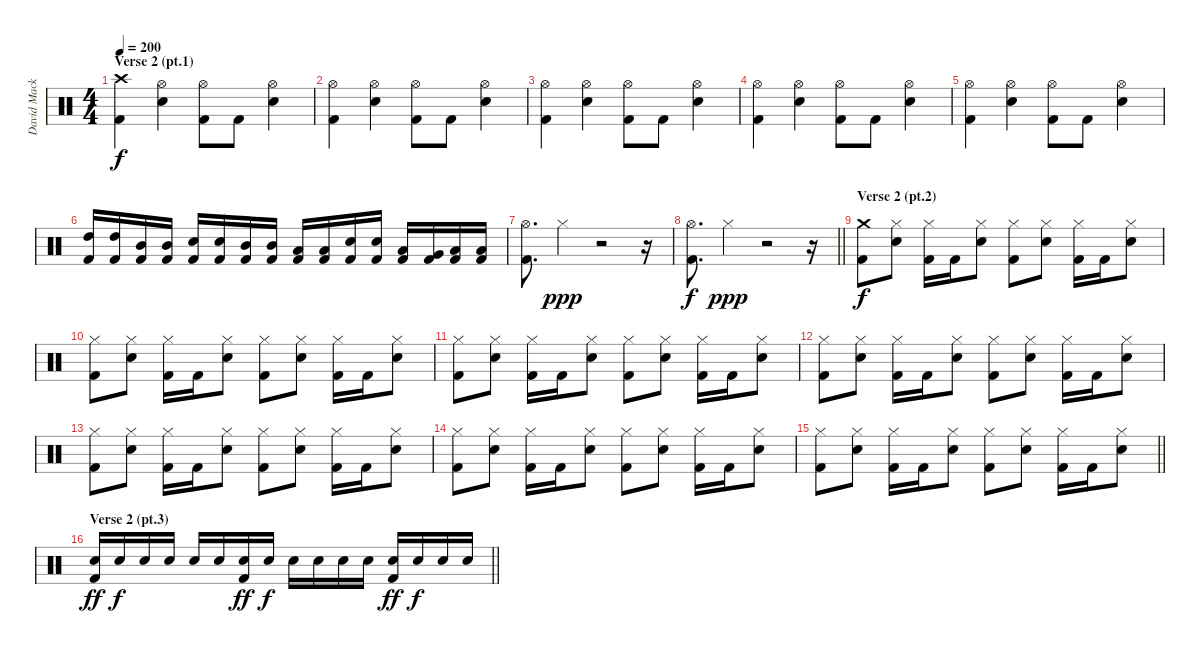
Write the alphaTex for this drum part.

\track ("David Mackintosh (Drums)" "David Mack") {instrument percussion}
\staff {score}
\articulation defaults
\ts (4 4)
\section ("" "Verse 2 (pt.1)")
\tempo 200
\clef neutral
\ks aminor
("Kick (hit) 2" "Crash high (hit)").4{dy f} ("Snare (hit) 2" "Hi-Hat (open)").4 ("Kick (hit) 2" "Hi-Hat (open)").8 "Kick (hit) 2".8 ("Snare (hit) 2" "Hi-Hat (open)").4 |
("Kick (hit) 2" "Hi-Hat (open)").4 ("Snare (hit) 2" "Hi-Hat (open)").4 ("Kick (hit) 2" "Hi-Hat (open)").8 "Kick (hit) 2".8 ("Snare (hit) 2" "Hi-Hat (open)").4 |
("Kick (hit) 2" "Hi-Hat (open)").4 ("Snare (hit) 2" "Hi-Hat (open)").4 ("Kick (hit) 2" "Hi-Hat (open)").8 "Kick (hit) 2".8 ("Snare (hit) 2" "Hi-Hat (open)").4 |
("Kick (hit) 2" "Hi-Hat (open)").4 ("Snare (hit) 2" "Hi-Hat (open)").4 ("Kick (hit) 2" "Hi-Hat (open)").8 "Kick (hit) 2".8 ("Snare (hit) 2" "Hi-Hat (open)").4 |
("Kick (hit) 2" "Hi-Hat (open)").4 ("Snare (hit) 2" "Hi-Hat (open)").4 ("Kick (hit) 2" "Hi-Hat (open)").8 "Kick (hit) 2".8 ("Snare (hit) 2" "Hi-Hat (open)").4 |
("Kick (hit) 2" "High Tom (hit)").16 ("Kick (hit) 2" "High Tom (hit)").16 ("Kick (hit) 2" "Mid Tom (hit)").16 ("Kick (hit) 2" "Mid Tom (hit)").16 ("Kick (hit) 2" "Snare (hit) 2").16 ("Kick (hit) 2" "Snare (hit) 2").16 ("Kick (hit) 2" "Mid Tom (hit)").16 ("Kick (hit) 2" "Mid Tom (hit)").16 ("Kick (hit) 2" "Low Tom (hit)").16 ("Kick (hit) 2" "Low Tom (hit)").16 ("Kick (hit) 2" "Snare (hit) 2").16 ("Kick (hit) 2" "Snare (hit) 2").16 ("Kick (hit) 2" "Low Tom (hit)").16 ("Kick (hit) 2" "Very Low Tom (hit)").16 ("Kick (hit) 2" "Low Floor Tom (hit)").16 ("Kick (hit) 2" "Low Floor Tom (hit)").16 |
("Kick (hit) 2" "Hi-Hat (open)").8{d} "Hi-Hat (closed)".4{dy ppp} r.2 r.16 |
\barLineRight lightlight
("Kick (hit) 2" "Hi-Hat (open)").8{d dy f} "Hi-Hat (closed)".4{dy ppp} r.2 r.16 |
\section ("" "Verse 2 (pt.2)")
("Kick (hit) 2" "Crash medium (hit)").8{dy f} ("Snare (hit) 2" "Hi-Hat (closed)").8 ("Kick (hit) 2" "Hi-Hat (closed)").16 "Kick (hit) 2".16 ("Snare (hit) 2" "Hi-Hat (closed)").8 ("Kick (hit) 2" "Hi-Hat (closed)").8 ("Snare (hit) 2" "Hi-Hat (closed)").8 ("Kick (hit) 2" "Hi-Hat (closed)").16 "Kick (hit) 2".16 ("Snare (hit) 2" "Hi-Hat (closed)").8 |
("Kick (hit) 2" "Hi-Hat (closed)").8 ("Snare (hit) 2" "Hi-Hat (closed)").8 ("Kick (hit) 2" "Hi-Hat (closed)").16 "Kick (hit) 2".16 ("Snare (hit) 2" "Hi-Hat (closed)").8 ("Kick (hit) 2" "Hi-Hat (closed)").8 ("Snare (hit) 2" "Hi-Hat (closed)").8 ("Kick (hit) 2" "Hi-Hat (closed)").16 "Kick (hit) 2".16 ("Snare (hit) 2" "Hi-Hat (closed)").8 |
("Kick (hit) 2" "Hi-Hat (closed)").8 ("Snare (hit) 2" "Hi-Hat (closed)").8 ("Kick (hit) 2" "Hi-Hat (closed)").16 "Kick (hit) 2".16 ("Snare (hit) 2" "Hi-Hat (closed)").8 ("Kick (hit) 2" "Hi-Hat (closed)").8 ("Snare (hit) 2" "Hi-Hat (closed)").8 ("Kick (hit) 2" "Hi-Hat (closed)").16 "Kick (hit) 2".16 ("Snare (hit) 2" "Hi-Hat (closed)").8 |
("Kick (hit) 2" "Hi-Hat (closed)").8 ("Snare (hit) 2" "Hi-Hat (closed)").8 ("Kick (hit) 2" "Hi-Hat (closed)").16 "Kick (hit) 2".16 ("Snare (hit) 2" "Hi-Hat (closed)").8 ("Kick (hit) 2" "Hi-Hat (closed)").8 ("Snare (hit) 2" "Hi-Hat (closed)").8 ("Kick (hit) 2" "Hi-Hat (closed)").16 "Kick (hit) 2".16 ("Snare (hit) 2" "Hi-Hat (closed)").8 |
("Kick (hit) 2" "Hi-Hat (closed)").8 ("Snare (hit) 2" "Hi-Hat (closed)").8 ("Kick (hit) 2" "Hi-Hat (closed)").16 "Kick (hit) 2".16 ("Snare (hit) 2" "Hi-Hat (closed)").8 ("Kick (hit) 2" "Hi-Hat (closed)").8 ("Snare (hit) 2" "Hi-Hat (closed)").8 ("Kick (hit) 2" "Hi-Hat (closed)").16 "Kick (hit) 2".16 ("Snare (hit) 2" "Hi-Hat (closed)").8 |
("Kick (hit) 2" "Hi-Hat (closed)").8 ("Snare (hit) 2" "Hi-Hat (closed)").8 ("Kick (hit) 2" "Hi-Hat (closed)").16 "Kick (hit) 2".16 ("Snare (hit) 2" "Hi-Hat (closed)").8 ("Kick (hit) 2" "Hi-Hat (closed)").8 ("Snare (hit) 2" "Hi-Hat (closed)").8 ("Kick (hit) 2" "Hi-Hat (closed)").16 "Kick (hit) 2".16 ("Snare (hit) 2" "Hi-Hat (closed)").8 |
\barLineRight lightlight
("Kick (hit) 2" "Hi-Hat (closed)").8 ("Snare (hit) 2" "Hi-Hat (closed)").8 ("Kick (hit) 2" "Hi-Hat (closed)").16 "Kick (hit) 2".16 ("Snare (hit) 2" "Hi-Hat (closed)").8 ("Kick (hit) 2" "Hi-Hat (closed)").8 ("Snare (hit) 2" "Hi-Hat (closed)").8 ("Kick (hit) 2" "Hi-Hat (closed)").16 "Kick (hit) 2".16 ("Snare (hit) 2" "Hi-Hat (closed)").8 |
\section ("" "Verse 2 (pt.3)")
\barLineRight lightlight
("Kick (hit) 2" "Snare (hit) 2").16{dy ff} "Snare (hit) 2".16{dy f} "Snare (hit) 2".16 "Snare (hit) 2".16 "Snare (hit) 2".16 "Snare (hit) 2".16 ("Kick (hit) 2" "Snare (hit) 2").16{dy ff} "Snare (hit) 2".16{dy f} "Snare (hit) 2".16 "Snare (hit) 2".16 "Snare (hit) 2".16 "Snare (hit) 2".16 ("Kick (hit) 2" "Snare (hit) 2").16{dy ff} "Snare (hit) 2".16{dy f} "Snare (hit) 2".16 "Snare (hit) 2".16
